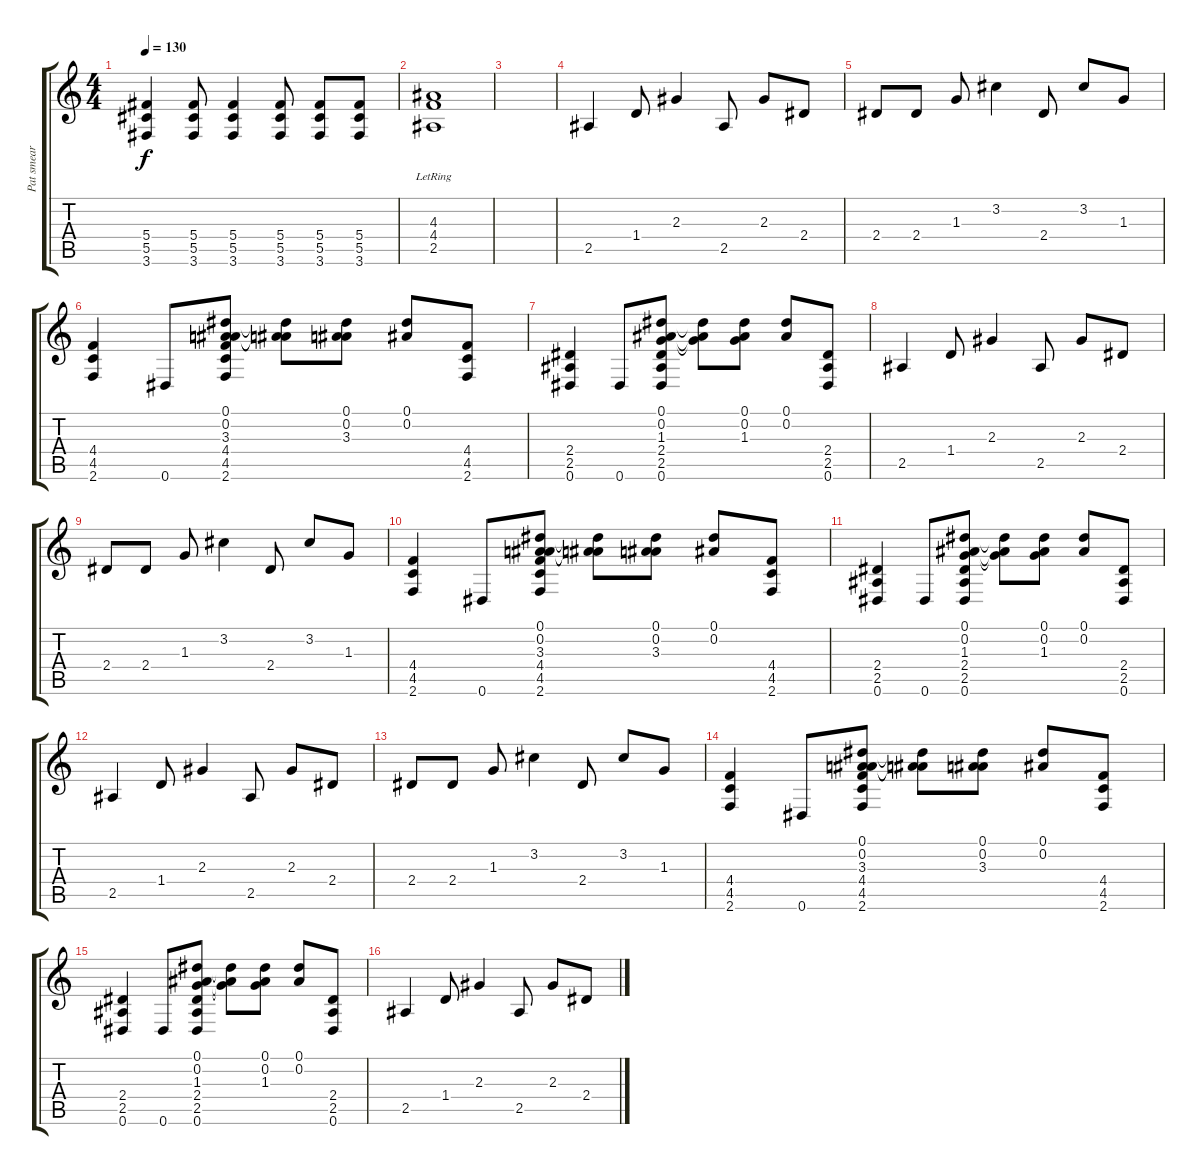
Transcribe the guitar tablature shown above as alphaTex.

\track ("Pat smear" "Pat smear") {instrument overdrivenguitar}
\staff {score tabs}
\tuning (Eb4 Bb3 Gb3 Db3 Ab2 Eb2) {hide}
\ts (4 4)
\tempo 130
\clef g2
\ks c
(5.4 5.5 3.6).4{dy f} (5.4 5.5 3.6).8 (5.4 5.5 3.6).4 (5.4 5.5 3.6).8 (5.4 5.5 3.6).8 (5.4 5.5 3.6).8 |
(4.3{lr} 4.4{lr} 2.5{lr}).1 |
|
2.5.4 1.4.8 2.3.4 2.5.8 2.3.8 2.4.8 |
2.4.8 2.4.8 1.3.8 3.2.4 2.4.8 3.2.8 1.3.8 |
(4.4 4.5 2.6).4 0.6.8 (0.1 0.2 3.3 4.4 4.5 2.6).8 (0.1{t} 0.2{t} 3.3{t}).8 (0.1 0.2 3.3).8 (0.1 0.2).8 (4.4 4.5 2.6).8 |
(2.4 2.5 0.6).4 0.6.8 (0.1 0.2 1.3 2.4 2.5 0.6).8 (0.1{t} 0.2{t} 1.3{t}).8 (0.1 0.2 1.3).8 (0.1 0.2).8 (2.4 2.5 0.6).8 |
2.5.4 1.4.8 2.3.4 2.5.8 2.3.8 2.4.8 |
2.4.8 2.4.8 1.3.8 3.2.4 2.4.8 3.2.8 1.3.8 |
(4.4 4.5 2.6).4 0.6.8 (0.1 0.2 3.3 4.4 4.5 2.6).8 (0.1{t} 0.2{t} 3.3{t}).8 (0.1 0.2 3.3).8 (0.1 0.2).8 (4.4 4.5 2.6).8 |
(2.4 2.5 0.6).4 0.6.8 (0.1 0.2 1.3 2.4 2.5 0.6).8 (0.1{t} 0.2{t} 1.3{t}).8 (0.1 0.2 1.3).8 (0.1 0.2).8 (2.4 2.5 0.6).8 |
2.5.4 1.4.8 2.3.4 2.5.8 2.3.8 2.4.8 |
2.4.8 2.4.8 1.3.8 3.2.4 2.4.8 3.2.8 1.3.8 |
(4.4 4.5 2.6).4 0.6.8 (0.1 0.2 3.3 4.4 4.5 2.6).8 (0.1{t} 0.2{t} 3.3{t}).8 (0.1 0.2 3.3).8 (0.1 0.2).8 (4.4 4.5 2.6).8 |
(2.4 2.5 0.6).4 0.6.8 (0.1 0.2 1.3 2.4 2.5 0.6).8 (0.1{t} 0.2{t} 1.3{t}).8 (0.1 0.2 1.3).8 (0.1 0.2).8 (2.4 2.5 0.6).8 |
2.5.4 1.4.8 2.3.4 2.5.8 2.3.8 2.4.8
